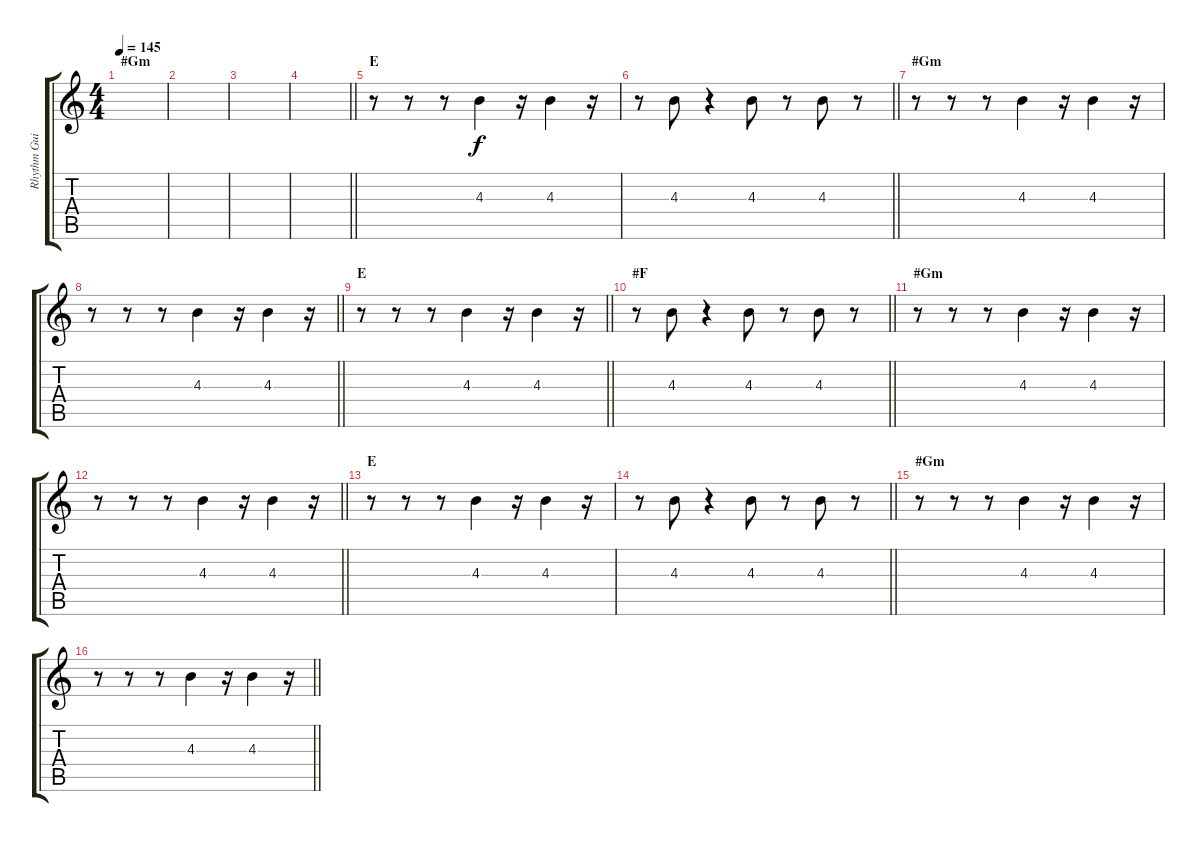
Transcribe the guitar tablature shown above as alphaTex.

\track ("Rhythm Guitar 2" "Rhythm Gui") {instrument electricguitarjazz}
\staff {score tabs}
\tuning (E4 B3 G3 D3 A2 E2) {hide}
\ts (4 4)
\section ("" "#Gm")
\tempo 145
\clef g2
\ks c
|
|
|
\barLineRight lightlight
|
\section ("" "E")
r.8 r.8 r.8 4.3.4 r.16 4.3.4 r.16 |
\barLineRight lightlight
r.8 4.3.8 r.4 4.3.8 r.8 4.3.8 r.8 |
\section ("" "#Gm")
r.8 r.8 r.8 4.3.4 r.16 4.3.4 r.16 |
\barLineRight lightlight
r.8 r.8 r.8 4.3.4 r.16 4.3.4 r.16 |
\section ("" "E")
\barLineRight lightlight
r.8 r.8 r.8 4.3.4 r.16 4.3.4 r.16 |
\section ("" "#F")
\barLineRight lightlight
r.8 4.3.8 r.4 4.3.8 r.8 4.3.8 r.8 |
\section ("" "#Gm")
r.8 r.8 r.8 4.3.4 r.16 4.3.4 r.16 |
\barLineRight lightlight
r.8 r.8 r.8 4.3.4 r.16 4.3.4 r.16 |
\section ("" "E")
r.8 r.8 r.8 4.3.4 r.16 4.3.4 r.16 |
\barLineRight lightlight
r.8 4.3.8 r.4 4.3.8 r.8 4.3.8 r.8 |
\section ("" "#Gm")
r.8 r.8 r.8 4.3.4 r.16 4.3.4 r.16 |
\barLineRight lightlight
r.8 r.8 r.8 4.3.4 r.16 4.3.4 r.16
